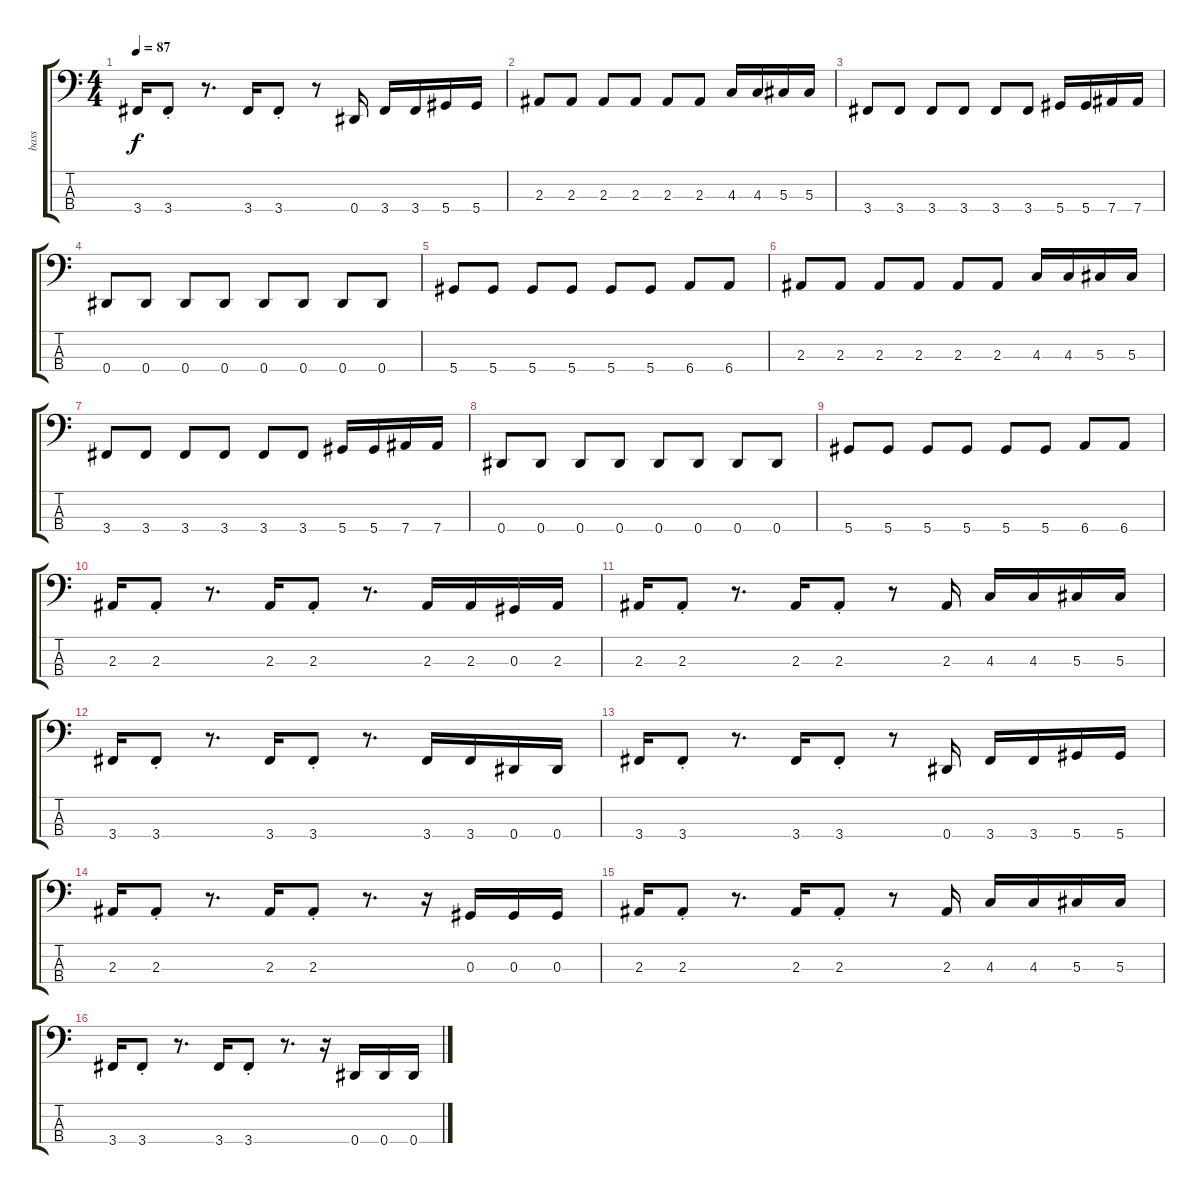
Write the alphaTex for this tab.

\track ("bass" "bass") {instrument electricbassfinger}
\staff {score tabs}
\tuning (Gb2 Db2 Ab1 Eb1) {hide}
\ts (4 4)
\tempo 87
\clef f4
\ks c
3.4.16{dy f} 3.4{st}.8 r.8{d} 3.4.16 3.4{st}.8 r.8 0.4.16 3.4.16 3.4.16 5.4.16 5.4.16 |
2.3.8 2.3.8 2.3.8 2.3.8 2.3.8 2.3.8 4.3.16 4.3.16 5.3.16 5.3.16 |
3.4.8 3.4.8 3.4.8 3.4.8 3.4.8 3.4.8 5.4.16 5.4.16 7.4.16 7.4.16 |
0.4.8 0.4.8 0.4.8 0.4.8 0.4.8 0.4.8 0.4.8 0.4.8 |
5.4.8 5.4.8 5.4.8 5.4.8 5.4.8 5.4.8 6.4.8 6.4.8 |
2.3.8 2.3.8 2.3.8 2.3.8 2.3.8 2.3.8 4.3.16 4.3.16 5.3.16 5.3.16 |
3.4.8 3.4.8 3.4.8 3.4.8 3.4.8 3.4.8 5.4.16 5.4.16 7.4.16 7.4.16 |
0.4.8 0.4.8 0.4.8 0.4.8 0.4.8 0.4.8 0.4.8 0.4.8 |
5.4.8 5.4.8 5.4.8 5.4.8 5.4.8 5.4.8 6.4.8 6.4.8 |
2.3.16 2.3{st}.8 r.8{d} 2.3.16 2.3{st}.8 r.8{d} 2.3.16 2.3.16 0.3.16 2.3.16 |
2.3.16 2.3{st}.8 r.8{d} 2.3.16 2.3{st}.8 r.8 2.3.16 4.3.16 4.3.16 5.3.16 5.3.16 |
3.4.16 3.4{st}.8 r.8{d} 3.4.16 3.4{st}.8 r.8{d} 3.4.16 3.4.16 0.4.16 0.4.16 |
3.4.16 3.4{st}.8 r.8{d} 3.4.16 3.4{st}.8 r.8 0.4.16 3.4.16 3.4.16 5.4.16 5.4.16 |
2.3.16 2.3{st}.8 r.8{d} 2.3.16 2.3{st}.8 r.8{d} r.16 0.3.16 0.3.16 0.3.16 |
2.3.16 2.3{st}.8 r.8{d} 2.3.16 2.3{st}.8 r.8 2.3.16 4.3.16 4.3.16 5.3.16 5.3.16 |
3.4.16 3.4{st}.8 r.8{d} 3.4.16 3.4{st}.8 r.8{d} r.16 0.4.16 0.4.16 0.4.16
